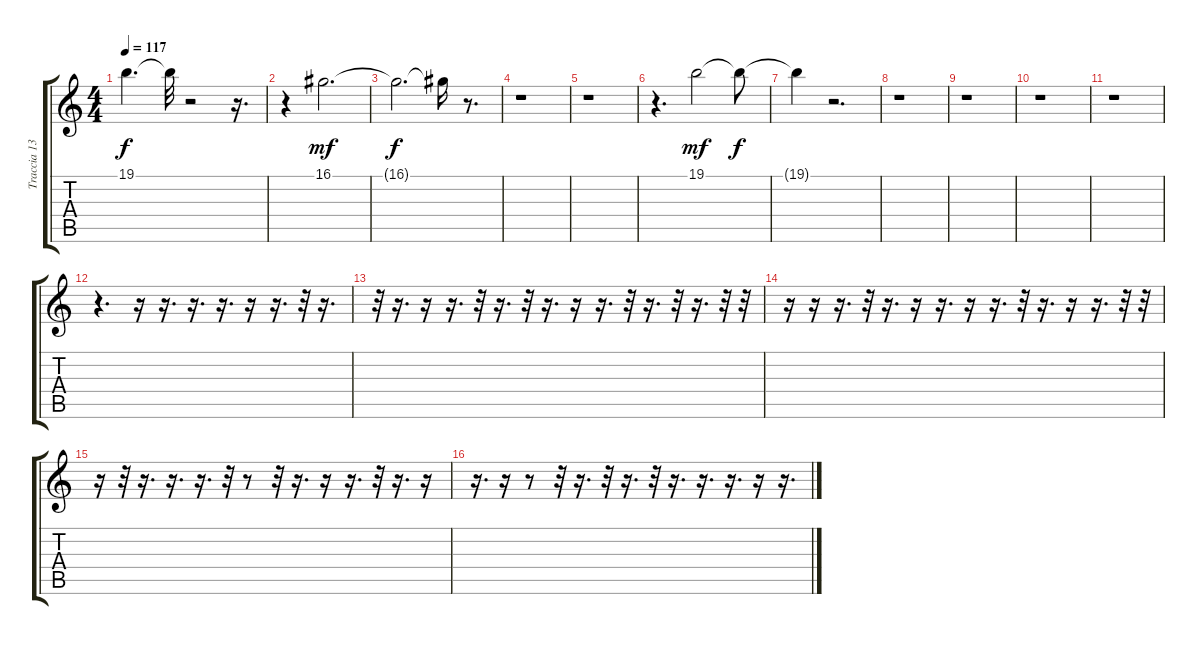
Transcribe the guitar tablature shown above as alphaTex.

\track ("Traccia 13" "Traccia 13") {instrument pad4choir}
\staff {score tabs}
\tuning (E4 B3 G3 D3 A2 E2) {hide}
\ts (4 4)
\tempo 117
\clef g2
\ks c
19.1{t}.4{d dy f} 19.1{t}.32 r.2 r.16{d} |
r.4 16.1.2{d dy mf} |
16.1{t}.2{d dy f} 16.1{t}.16 r.8{d} |
r.1 |
r.1 |
r.4{d} 19.1.2{dy mf} 19.1{t}.8{dy f} |
19.1{t}.4 r.2{d} |
r.1 |
r.1 |
r.1 |
r.1 |
r.4{d} r.16 r.16{d volume 14 balance 15 instrument distortionguitar} r.16{d} r.16{d} r.16 r.16{d} r.32 r.16{d} |
r.32 r.16{d} r.16 r.16{d} r.32 r.16{d} r.32 r.16{d} r.16 r.16{d} r.32 r.16{d} r.32 r.16{d} r.32 r.32 |
r.16 r.16 r.16{d} r.32 r.16{d} r.16 r.16{d} r.16 r.16{d} r.32 r.16{d} r.16 r.16{d} r.32 r.32 |
r.16 r.32 r.16{d} r.16{d} r.16{d} r.32 r.8 r.32 r.16{d} r.16 r.16{d} r.32 r.16{d} r.16 |
r.16{d} r.16 r.8 r.32 r.16{d} r.32 r.16{d} r.32 r.16{d} r.16{d} r.16{d} r.16 r.16{d}
